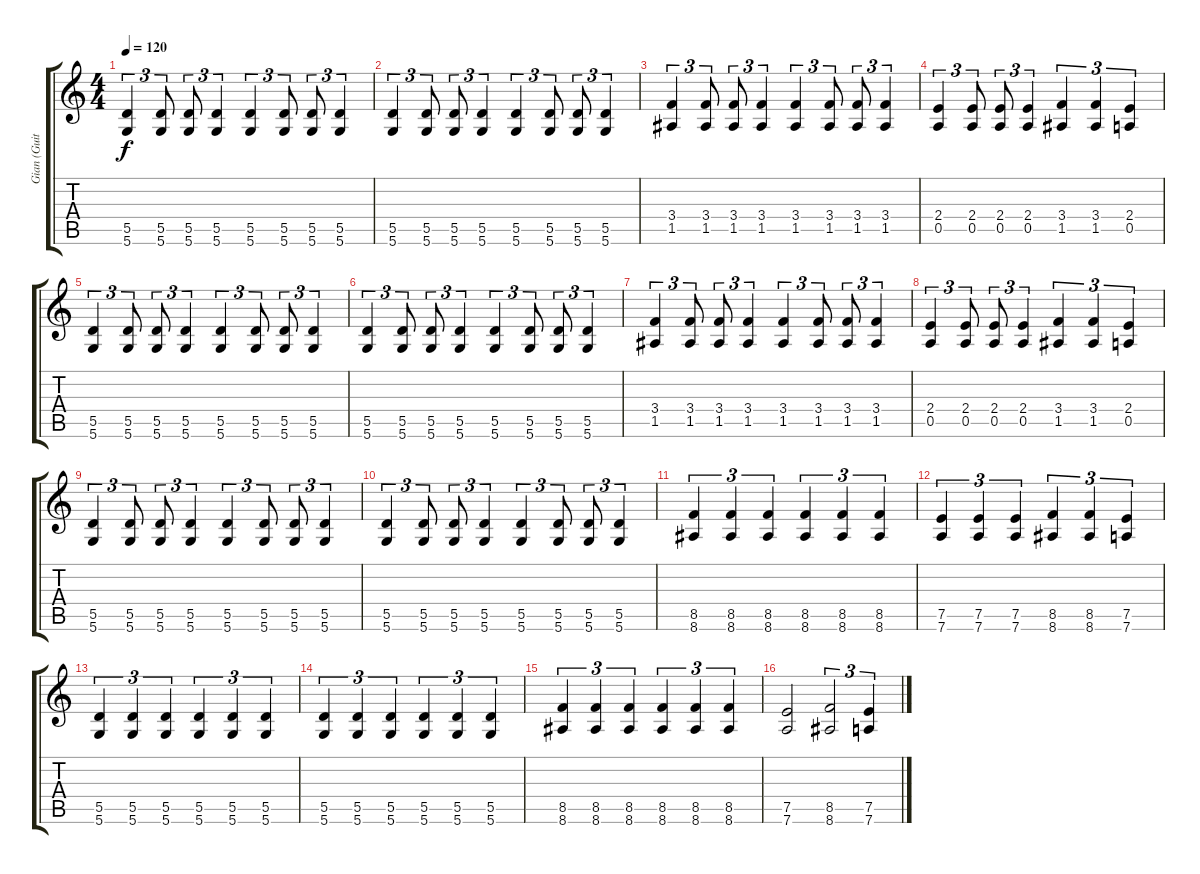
\track ("Gian (Guitar)" "Gian (Guit") {instrument distortionguitar}
\staff {score tabs}
\tuning (E4 B3 G3 D3 A2 D2) {hide}
\ts (4 4)
\tempo 120
\clef g2
\ks c
(5.5 5.6).4{tu (3 2) dy f} (5.5 5.6).8{tu (3 2)} (5.5 5.6).8{tu (3 2)} (5.5 5.6).4{tu (3 2)} (5.5 5.6).4{tu (3 2)} (5.5 5.6).8{tu (3 2)} (5.5 5.6).8{tu (3 2)} (5.5 5.6).4{tu (3 2)} |
(5.5 5.6).4{tu (3 2)} (5.5 5.6).8{tu (3 2)} (5.5 5.6).8{tu (3 2)} (5.5 5.6).4{tu (3 2)} (5.5 5.6).4{tu (3 2)} (5.5 5.6).8{tu (3 2)} (5.5 5.6).8{tu (3 2)} (5.5 5.6).4{tu (3 2)} |
(3.4 1.5).4{tu (3 2)} (3.4 1.5).8{tu (3 2)} (3.4 1.5).8{tu (3 2)} (3.4 1.5).4{tu (3 2)} (3.4 1.5).4{tu (3 2)} (3.4 1.5).8{tu (3 2)} (3.4 1.5).8{tu (3 2)} (3.4 1.5).4{tu (3 2)} |
(2.4 0.5).4{tu (3 2)} (2.4 0.5).8{tu (3 2)} (2.4 0.5).8{tu (3 2)} (2.4 0.5).4{tu (3 2)} (3.4 1.5).4{tu (3 2)} (3.4 1.5).4{tu (3 2)} (2.4 0.5).4{tu (3 2)} |
(5.5 5.6).4{tu (3 2)} (5.5 5.6).8{tu (3 2)} (5.5 5.6).8{tu (3 2)} (5.5 5.6).4{tu (3 2)} (5.5 5.6).4{tu (3 2)} (5.5 5.6).8{tu (3 2)} (5.5 5.6).8{tu (3 2)} (5.5 5.6).4{tu (3 2)} |
(5.5 5.6).4{tu (3 2)} (5.5 5.6).8{tu (3 2)} (5.5 5.6).8{tu (3 2)} (5.5 5.6).4{tu (3 2)} (5.5 5.6).4{tu (3 2)} (5.5 5.6).8{tu (3 2)} (5.5 5.6).8{tu (3 2)} (5.5 5.6).4{tu (3 2)} |
(3.4 1.5).4{tu (3 2)} (3.4 1.5).8{tu (3 2)} (3.4 1.5).8{tu (3 2)} (3.4 1.5).4{tu (3 2)} (3.4 1.5).4{tu (3 2)} (3.4 1.5).8{tu (3 2)} (3.4 1.5).8{tu (3 2)} (3.4 1.5).4{tu (3 2)} |
(2.4 0.5).4{tu (3 2)} (2.4 0.5).8{tu (3 2)} (2.4 0.5).8{tu (3 2)} (2.4 0.5).4{tu (3 2)} (3.4 1.5).4{tu (3 2)} (3.4 1.5).4{tu (3 2)} (2.4 0.5).4{tu (3 2)} |
(5.5 5.6).4{tu (3 2)} (5.5 5.6).8{tu (3 2)} (5.5 5.6).8{tu (3 2)} (5.5 5.6).4{tu (3 2)} (5.5 5.6).4{tu (3 2)} (5.5 5.6).8{tu (3 2)} (5.5 5.6).8{tu (3 2)} (5.5 5.6).4{tu (3 2)} |
(5.5 5.6).4{tu (3 2)} (5.5 5.6).8{tu (3 2)} (5.5 5.6).8{tu (3 2)} (5.5 5.6).4{tu (3 2)} (5.5 5.6).4{tu (3 2)} (5.5 5.6).8{tu (3 2)} (5.5 5.6).8{tu (3 2)} (5.5 5.6).4{tu (3 2)} |
(8.5 8.6).4{tu (3 2)} (8.5 8.6).4{tu (3 2)} (8.5 8.6).4{tu (3 2)} (8.5 8.6).4{tu (3 2)} (8.5 8.6).4{tu (3 2)} (8.5 8.6).4{tu (3 2)} |
(7.5 7.6).4{tu (3 2)} (7.5 7.6).4{tu (3 2)} (7.5 7.6).4{tu (3 2)} (8.5 8.6).4{tu (3 2)} (8.5 8.6).4{tu (3 2)} (7.5 7.6).4{tu (3 2)} |
(5.5 5.6).4{tu (3 2)} (5.5 5.6).4{tu (3 2)} (5.5 5.6).4{tu (3 2)} (5.5 5.6).4{tu (3 2)} (5.5 5.6).4{tu (3 2)} (5.5 5.6).4{tu (3 2)} |
(5.5 5.6).4{tu (3 2)} (5.5 5.6).4{tu (3 2)} (5.5 5.6).4{tu (3 2)} (5.5 5.6).4{tu (3 2)} (5.5 5.6).4{tu (3 2)} (5.5 5.6).4{tu (3 2)} |
(8.5 8.6).4{tu (3 2)} (8.5 8.6).4{tu (3 2)} (8.5 8.6).4{tu (3 2)} (8.5 8.6).4{tu (3 2)} (8.5 8.6).4{tu (3 2)} (8.5 8.6).4{tu (3 2)} |
(7.5 7.6).2 (8.5 8.6).2{tu (3 2)} (7.5 7.6).4{tu (3 2)}
